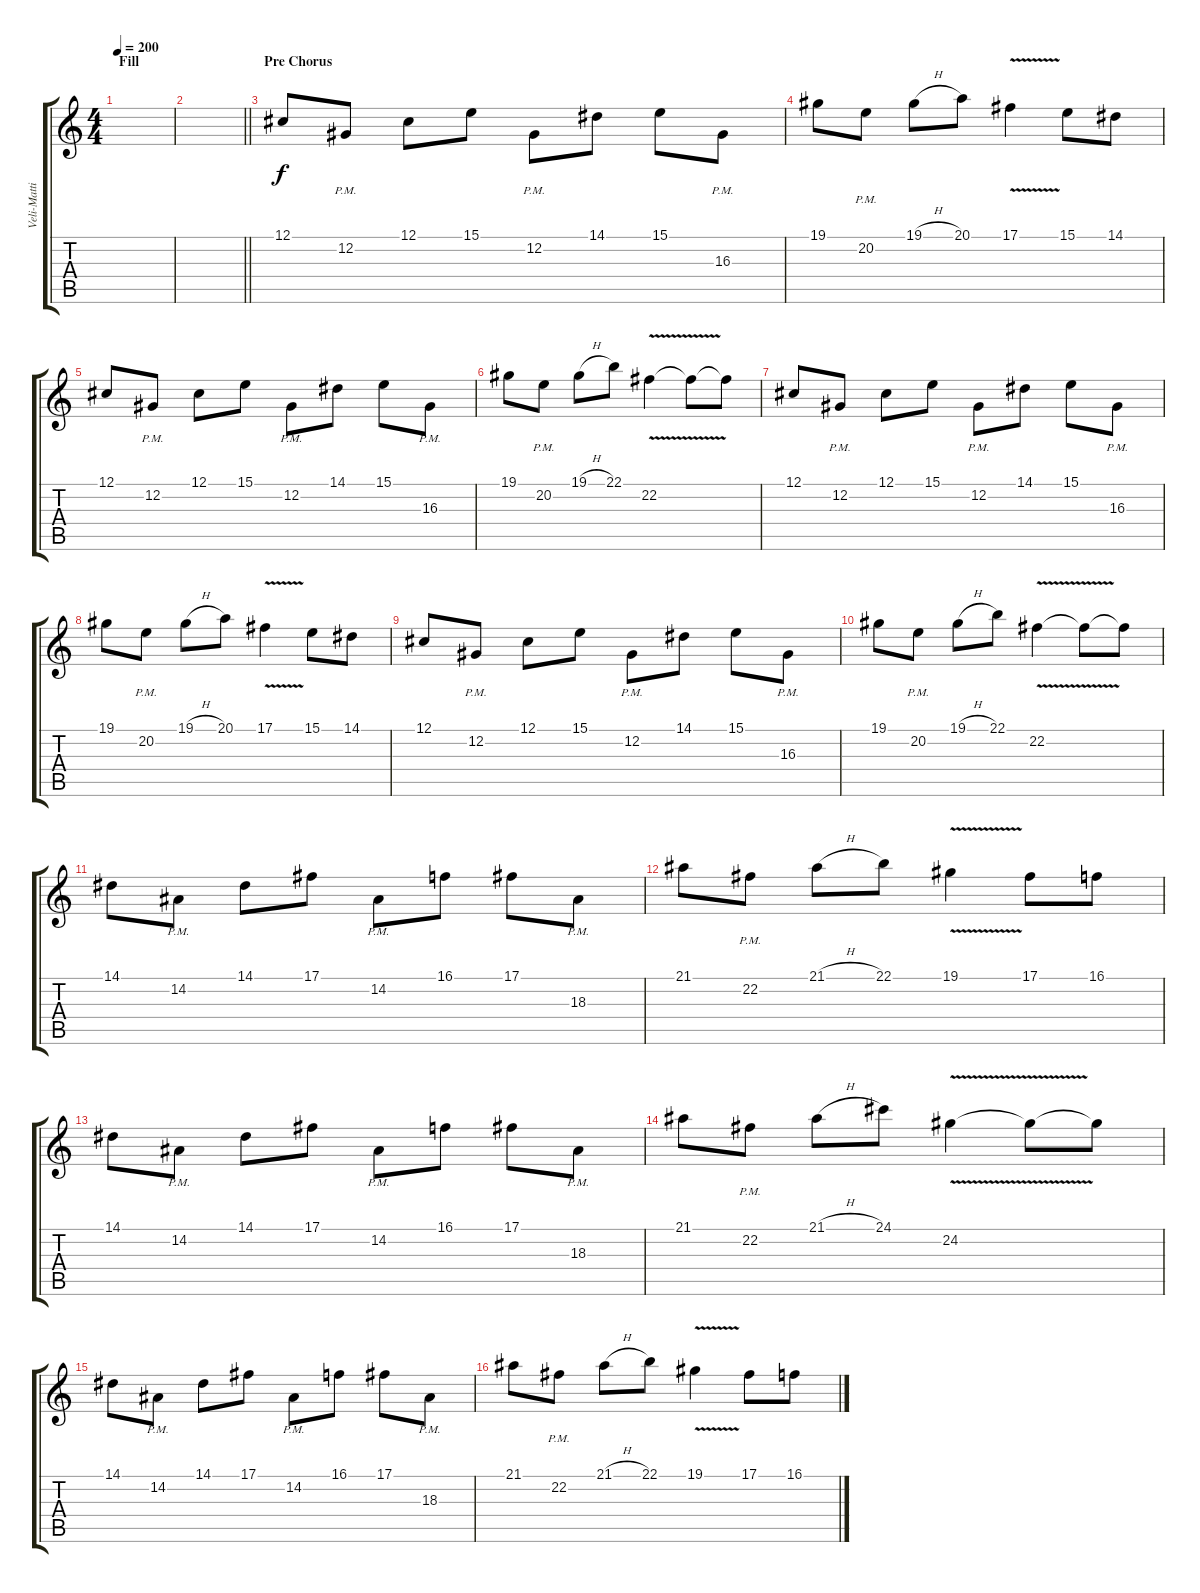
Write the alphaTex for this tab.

\track ("Veli-Matti Kananen" "Veli-Matti") {instrument lead2sawtooth}
\staff {score tabs}
\tuning (Db4 Ab3 E3 B2 Gb2 Db2) {hide}
\ts (4 4)
\section ("" "Fill")
\tempo 200
\clef g2
\ks c
|
\barLineRight lightlight
|
\section ("" "Pre Chorus")
12.1.8{instrument lead2sawtooth} 12.2{pm}.8 12.1.8 15.1.8 12.2{pm}.8 14.1.8 15.1.8 16.3{pm}.8 |
19.1.8 20.2{pm}.8 19.1{h}.8 20.1.8 17.1{v}.4 15.1.8 14.1.8 |
12.1.8 12.2{pm}.8 12.1.8 15.1.8 12.2{pm}.8 14.1.8 15.1.8 16.3{pm}.8 |
19.1.8 20.2{pm}.8 19.1{h}.8 22.1.8 22.2{v}.4 22.2{t}.8 22.2{t}.8 |
12.1.8 12.2{pm}.8 12.1.8 15.1.8 12.2{pm}.8 14.1.8 15.1.8 16.3{pm}.8 |
19.1.8 20.2{pm}.8 19.1{h}.8 20.1.8 17.1{v}.4 15.1.8 14.1.8 |
12.1.8 12.2{pm}.8 12.1.8 15.1.8 12.2{pm}.8 14.1.8 15.1.8 16.3{pm}.8 |
19.1.8 20.2{pm}.8 19.1{h}.8 22.1.8 22.2{v}.4 22.2{t}.8 22.2{t}.8 |
14.1.8 14.2{pm}.8 14.1.8 17.1.8 14.2{pm}.8 16.1.8 17.1.8 18.3{pm}.8 |
21.1.8 22.2{pm}.8 21.1{h}.8 22.1.8 19.1{v}.4 17.1.8 16.1.8 |
14.1.8 14.2{pm}.8 14.1.8 17.1.8 14.2{pm}.8 16.1.8 17.1.8 18.3{pm}.8 |
21.1.8 22.2{pm}.8 21.1{h}.8 24.1.8 24.2{v}.4 24.2{t}.8 24.2{t}.8 |
14.1.8 14.2{pm}.8 14.1.8 17.1.8 14.2{pm}.8 16.1.8 17.1.8 18.3{pm}.8 |
21.1.8 22.2{pm}.8 21.1{h}.8 22.1.8 19.1{v}.4 17.1.8 16.1.8
